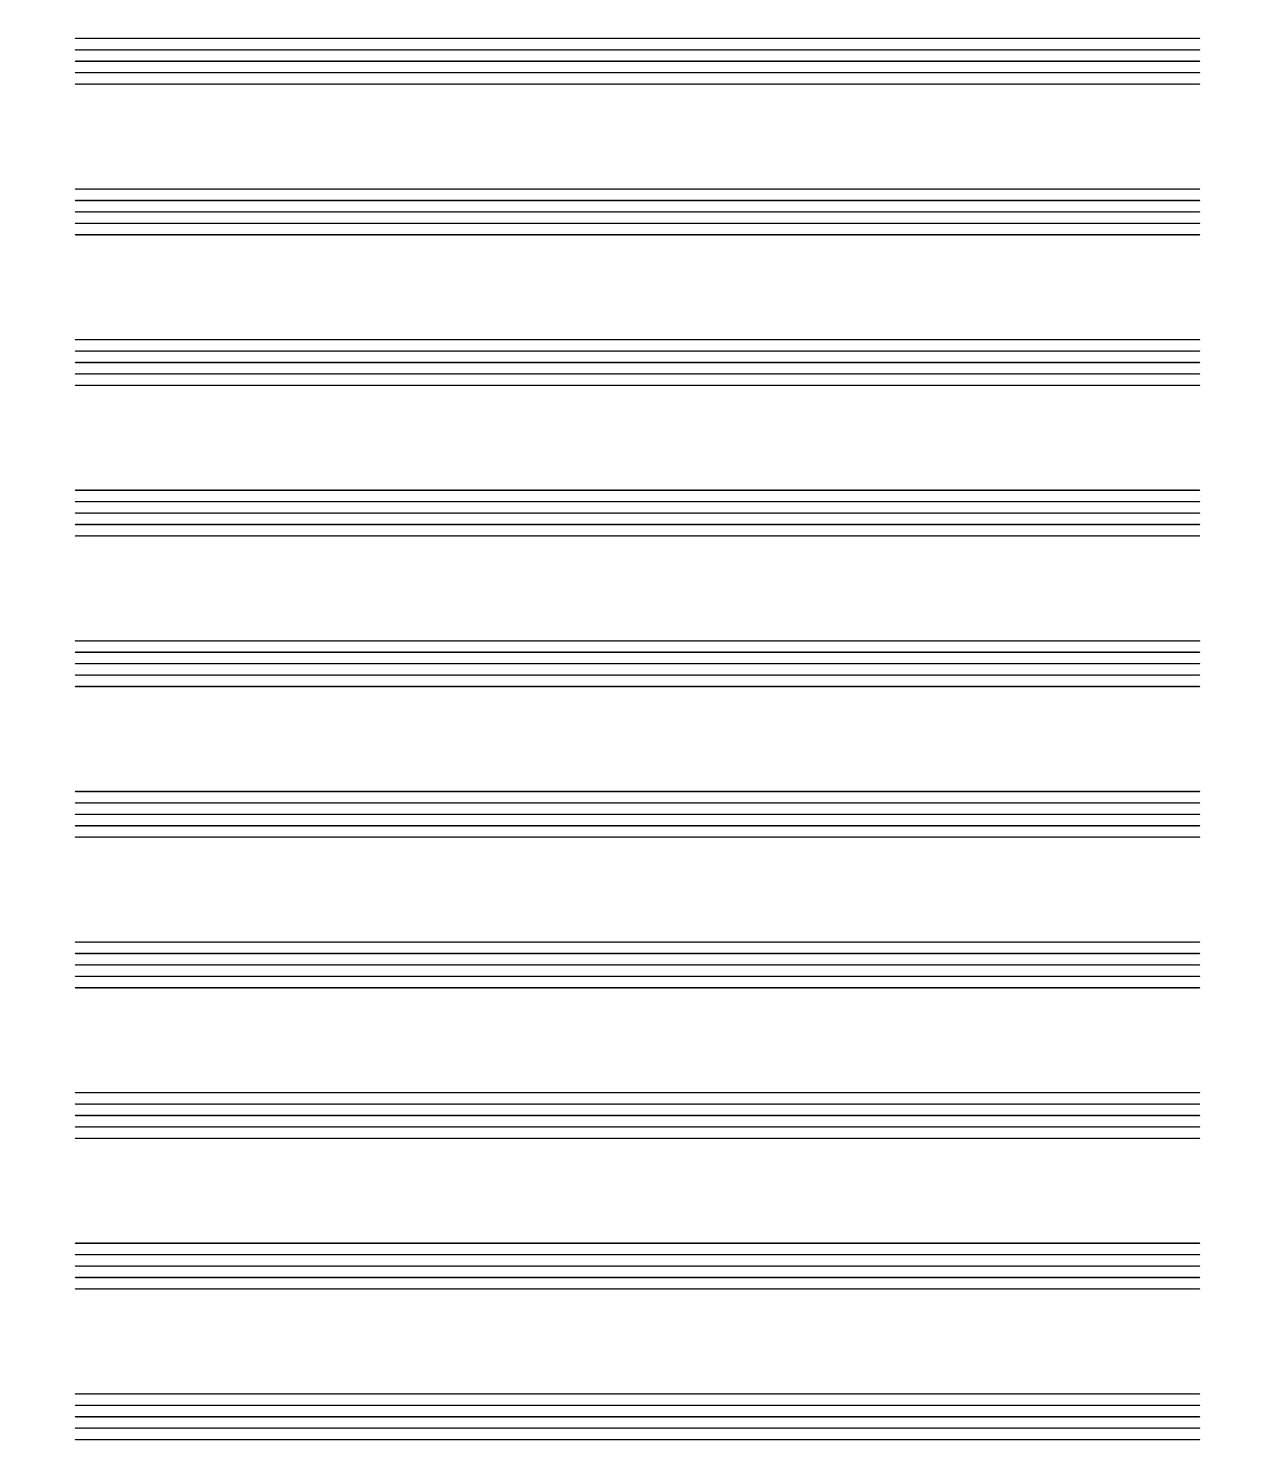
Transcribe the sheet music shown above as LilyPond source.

\version "2.18.2"

\paper {
  indent = 0\mm
  line-width = 160\mm
  % offset the left padding, also add 1mm as lilypond creates cropped
  % images with a little space on the right
  line-width = #(- line-width (* mm  3.000000) (* mm 1))
}

\layout {
  
}

\header {
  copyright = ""
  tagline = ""
}

#(set-global-staff-size 22)

\score {
  {
    \repeat unfold 10 { s1 \break }
  }
  \layout {
    indent = 0\in
    \context {
      \Staff
      \remove "Time_signature_engraver"
      \remove "Clef_engraver"
      \remove "Bar_engraver"
    }
    \context {
      \Score
      \remove "Bar_number_engraver"
    }
  }
}

\paper {
  #(set-paper-size "letter")
  ragged-last-bottom = ##f
  line-width = 7.5\in
  left-margin = 0.5\in
  right-margin = 0.5\in
  bottom-margin = 0.75\in
  top-margin = 0.75\in
}
